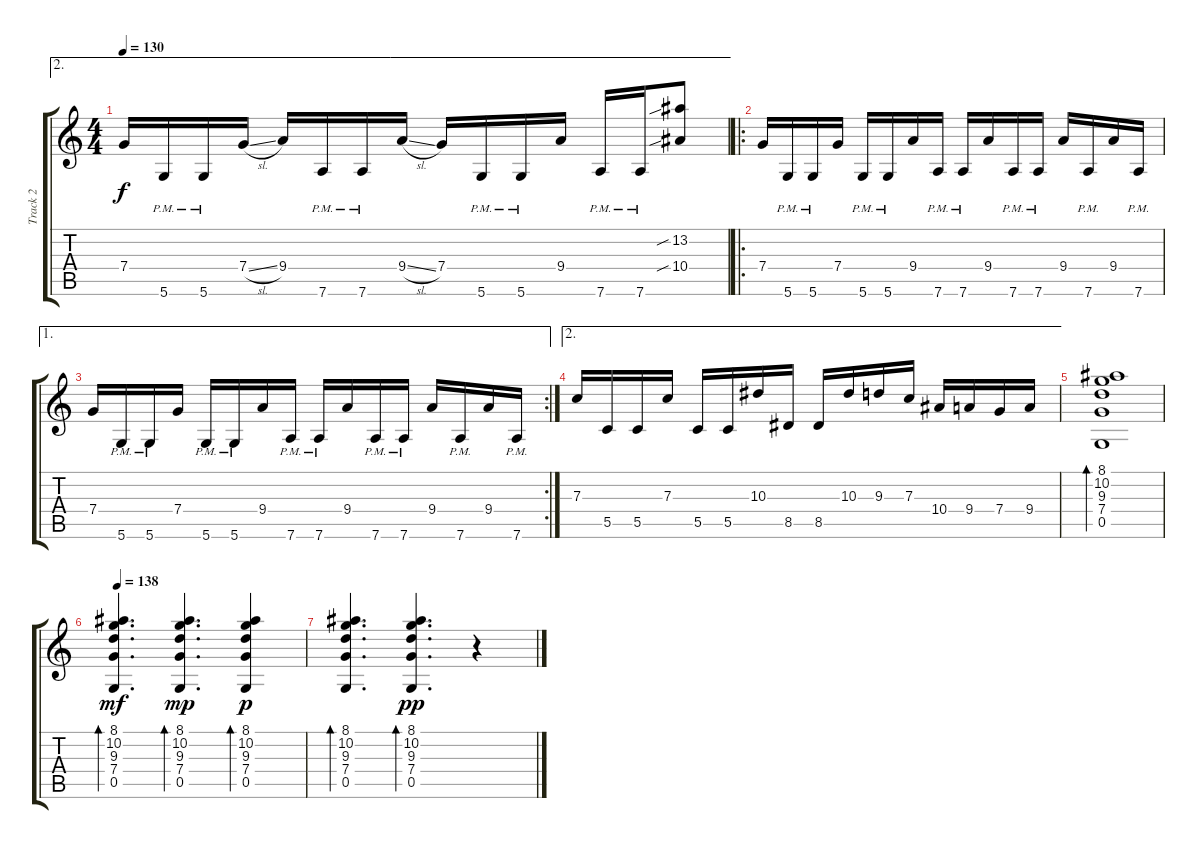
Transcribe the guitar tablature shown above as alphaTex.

\track ("Track 2" "Track 2") {instrument distortionguitar}
\staff {score tabs}
\tuning (D4 A3 F3 C3 G2 D2) {hide}
\ae 2
\ts (4 4)
\tempo 130
\clef g2
\ks c
7.4.16{dy f} 5.6{pm}.16 5.6{pm}.16 7.4{sl}.16 9.4.16 7.6{pm}.16 7.6{pm}.16 9.4{sl}.16 7.4.16 5.6{pm}.16 5.6{pm}.16 9.4.16 7.6{pm}.16 7.6{pm}.16 (13.2{sib} 10.4{sib}).8 |
\ro
7.4.16 5.6{pm}.16 5.6{pm}.16 7.4.16 5.6{pm}.16 5.6{pm}.16 9.4.16 7.6{pm}.16 7.6{pm}.16 9.4.16 7.6{pm}.16 7.6{pm}.16 9.4.16 7.6{pm}.16 9.4.16 7.6{pm}.16 |
\ae 1
\rc 2
7.4.16 5.6{pm}.16 5.6{pm}.16 7.4.16 5.6{pm}.16 5.6{pm}.16 9.4.16 7.6{pm}.16 7.6{pm}.16 9.4.16 7.6{pm}.16 7.6{pm}.16 9.4.16 7.6{pm}.16 9.4.16 7.6{pm}.16 |
\ae 2
7.3.16 5.5.16 5.5.16 7.3.16 5.5.16 5.5.16 10.3.16 8.5.16 8.5.16 10.3.16 9.3.16 7.3.16 10.4.16 9.4.16 7.4.16 9.4.16 |
(8.1 10.2 9.3 7.4 0.5).1{bd 480} |
\tempo 138
(8.1 10.2 9.3 7.4 0.5).4{d bd 480 dy mf} (8.1 10.2 9.3 7.4 0.5).4{d bd 480 dy mp} (8.1 10.2 9.3 7.4 0.5).4{bd 480 dy p} |
(8.1 10.2 9.3 7.4 0.5).4{d bd 480} (8.1 10.2 9.3 7.4 0.5).4{d bd 480 dy pp} r.4
